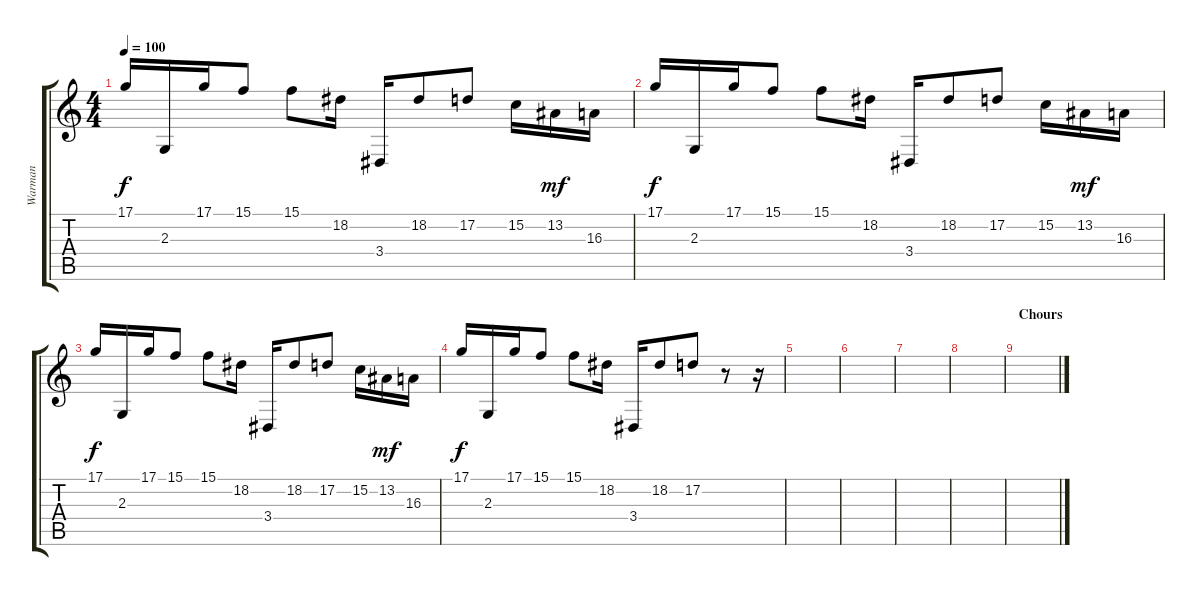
\track ("Warman" "Warman") {instrument choiraahs}
\staff {score tabs}
\tuning (D4 A3 F3 C3 G2 D2) {hide}
\ts (4 4)
\tempo 100
\clef g2
\ks c
17.1.16{dy f} 2.3.16 17.1.16 15.1.8 15.1.8 18.2.16 3.4.16 18.2.8 17.2.8 15.2.16 13.2.16{dy mf} 16.3.16 |
17.1.16{dy f} 2.3.16 17.1.16 15.1.8 15.1.8 18.2.16 3.4.16 18.2.8 17.2.8 15.2.16 13.2.16{dy mf} 16.3.16 |
17.1.16{dy f} 2.3.16 17.1.16 15.1.8 15.1.8 18.2.16 3.4.16 18.2.8 17.2.8 15.2.16 13.2.16{dy mf} 16.3.16 |
17.1.16{dy f} 2.3.16 17.1.16 15.1.8 15.1.8 18.2.16 3.4.16 18.2.8 17.2.8 r.8 r.16 |
|
|
|
|
\section ("" "Chours")
